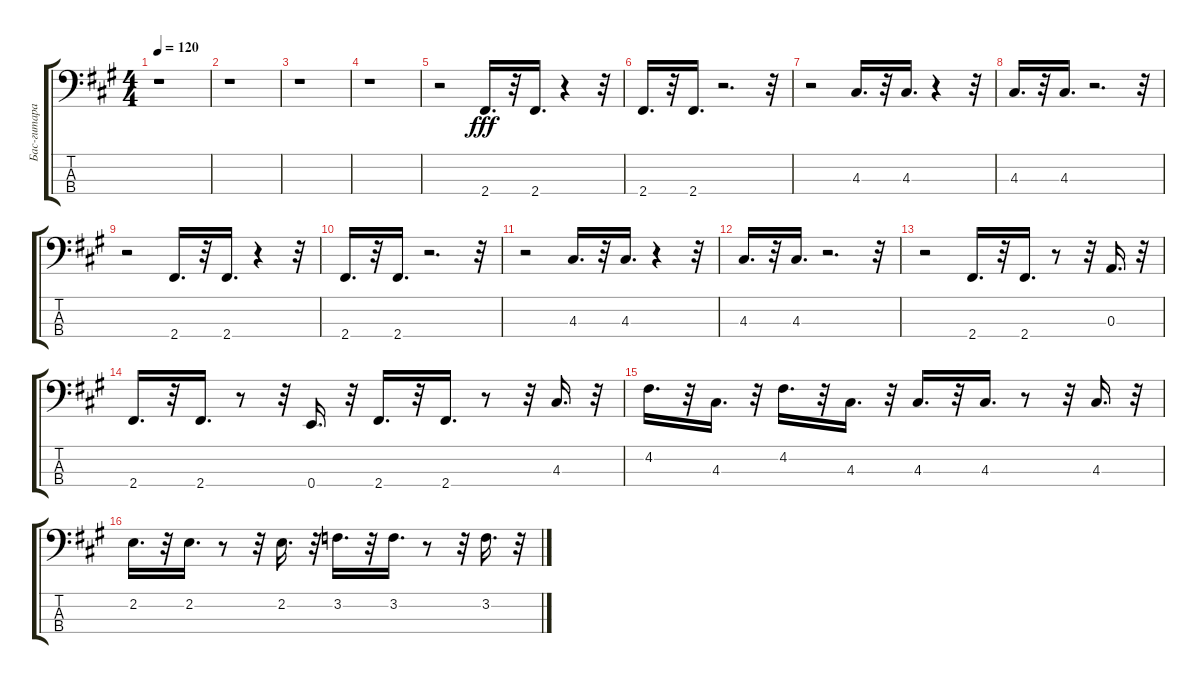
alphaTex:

\track ("Бас-гитара" "Бас-гитара") {instrument electricbassfinger}
\staff {score tabs}
\tuning (G2 D2 A1 E1) {hide}
\ts (4 4)
\tempo 120
\clef f4
\ks f#minor
r.1{dy fff instrument electricbassfinger} |
r.1 |
r.1 |
r.1 |
r.2 2.4.16{d} r.32 2.4.16{d} r.4 r.32 |
2.4.16{d} r.32 2.4.16{d} r.2{d} r.32 |
r.2 4.3.16{d} r.32 4.3.16{d} r.4 r.32 |
4.3.16{d} r.32 4.3.16{d} r.2{d} r.32 |
r.2 2.4.16{d} r.32 2.4.16{d} r.4 r.32 |
2.4.16{d} r.32 2.4.16{d} r.2{d} r.32 |
r.2 4.3.16{d} r.32 4.3.16{d} r.4 r.32 |
4.3.16{d} r.32 4.3.16{d} r.2{d} r.32 |
r.2 2.4.16{d} r.32 2.4.16{d} r.8 r.32 0.3.16{d} r.32 |
2.4.16{d} r.32 2.4.16{d} r.8 r.32 0.4.16{d} r.32 2.4.16{d} r.32 2.4.16{d} r.8 r.32 4.3.16{d} r.32 |
4.2.16{d} r.32 4.3.16{d} r.32 4.2.16{d} r.32 4.3.16{d} r.32 4.3.16{d} r.32 4.3.16{d} r.8 r.32 4.3.16{d} r.32 |
2.2.16{d} r.32 2.2.16{d} r.8 r.32 2.2.16{d} r.32 3.2.16{d} r.32 3.2.16{d} r.8 r.32 3.2.16{d} r.32
